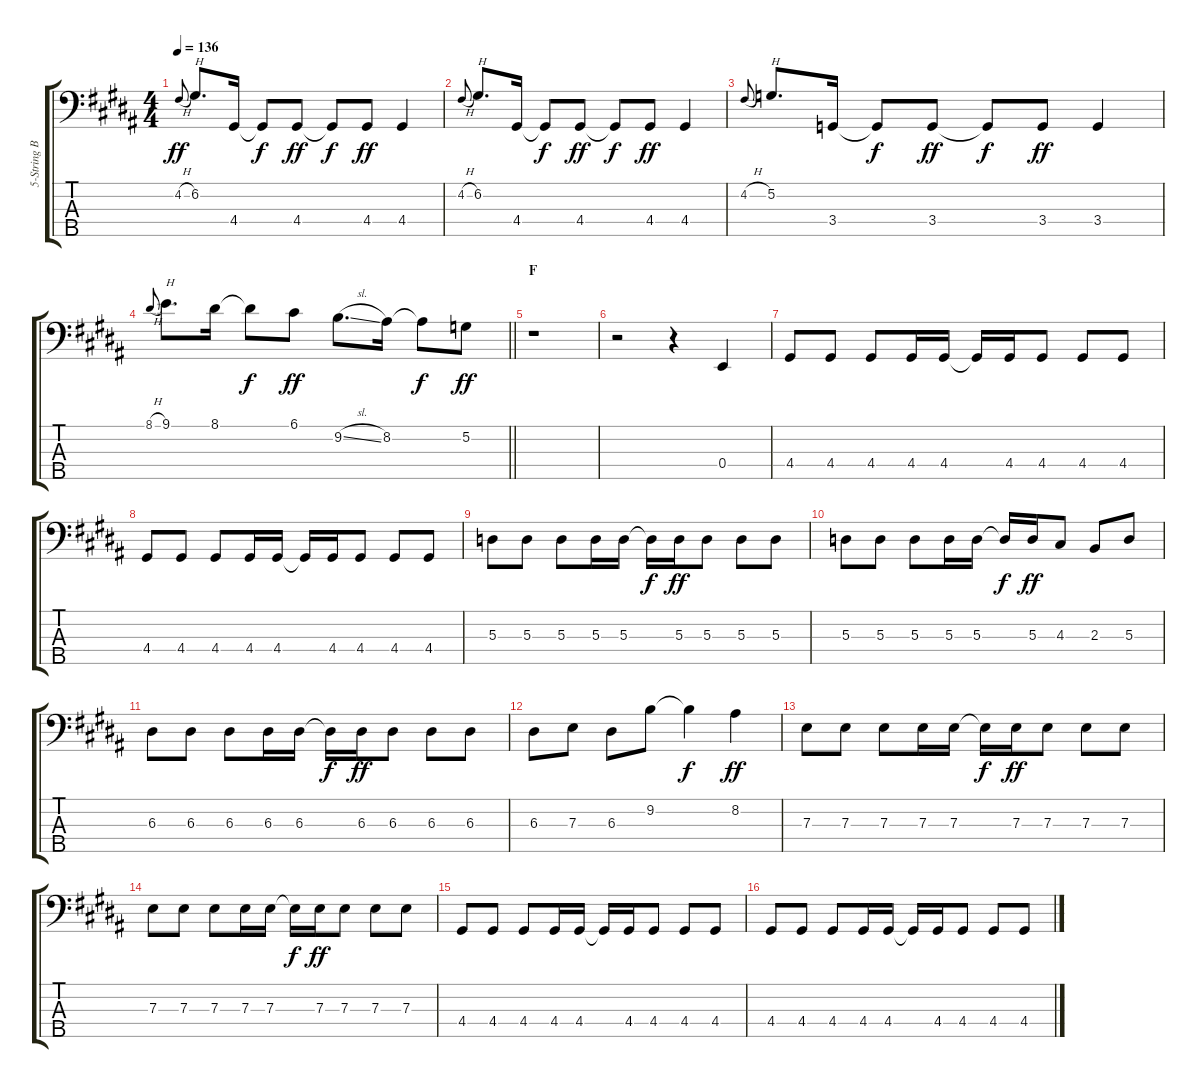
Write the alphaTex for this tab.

\track ("5-String Bass" "5-String B") {instrument electricbasspick}
\staff {score tabs}
\tuning (G2 D2 A1 E1 B0) {hide}
\ts (4 4)
\tempo 136
\clef f4
\ks b
4.2{h}.8{gr onbeat dy ff} 6.2.8{d txt "H"} 4.4.16 4.4{t}.8{dy f} 4.4.8{dy ff} 4.4{t}.8{dy f} 4.4.8{dy ff} 4.4.4 |
4.2{h}.8{gr onbeat} 6.2.8{d txt "H"} 4.4.16 4.4{t}.8{dy f} 4.4.8{dy ff} 4.4{t}.8{dy f} 4.4.8{dy ff} 4.4.4 |
4.2{h}.8{gr onbeat} 5.2.8{d txt "H"} 3.4.16 3.4{t}.8{dy f} 3.4.8{dy ff} 3.4{t}.8{dy f} 3.4.8{dy ff} 3.4.4 |
\barLineRight lightlight
8.1{h}.8{gr onbeat} 9.1.8{d txt "H"} 8.1.16 8.1{t}.8{dy f} 6.1.8{dy ff} 9.2{sl}.8{d} 8.2.16 8.2{t}.8{dy f} 5.2.8{dy ff} |
\section ("" "F")
r.1 |
r.2 r.4 0.4.4 |
4.4.8 4.4.8 4.4.8 4.4.16 4.4.16 4.4{t}.16 4.4.16 4.4.8 4.4.8 4.4.8 |
4.4.8 4.4.8 4.4.8 4.4.16 4.4.16 4.4{t}.16 4.4.16 4.4.8 4.4.8 4.4.8 |
5.3.8 5.3.8 5.3.8 5.3.16 5.3.16 5.3{t}.16{dy f} 5.3.16{dy ff} 5.3.8 5.3.8 5.3.8 |
5.3.8 5.3.8 5.3.8 5.3.16 5.3.16 5.3{t}.16{dy f} 5.3.16{dy ff} 4.3.8 2.3.8 5.3.8 |
6.3.8 6.3.8 6.3.8 6.3.16 6.3.16 6.3{t}.16{dy f} 6.3.16{dy ff} 6.3.8 6.3.8 6.3.8 |
6.3.8 7.3.8 6.3.8 9.2.8 9.2{t}.4{dy f} 8.2.4{dy ff} |
7.3.8 7.3.8 7.3.8 7.3.16 7.3.16 7.3{t}.16{dy f} 7.3.16{dy ff} 7.3.8 7.3.8 7.3.8 |
7.3.8 7.3.8 7.3.8 7.3.16 7.3.16 7.3{t}.16{dy f} 7.3.16{dy ff} 7.3.8 7.3.8 7.3.8 |
4.4.8 4.4.8 4.4.8 4.4.16 4.4.16 4.4{t}.16 4.4.16 4.4.8 4.4.8 4.4.8 |
4.4.8 4.4.8 4.4.8 4.4.16 4.4.16 4.4{t}.16 4.4.16 4.4.8 4.4.8 4.4.8
